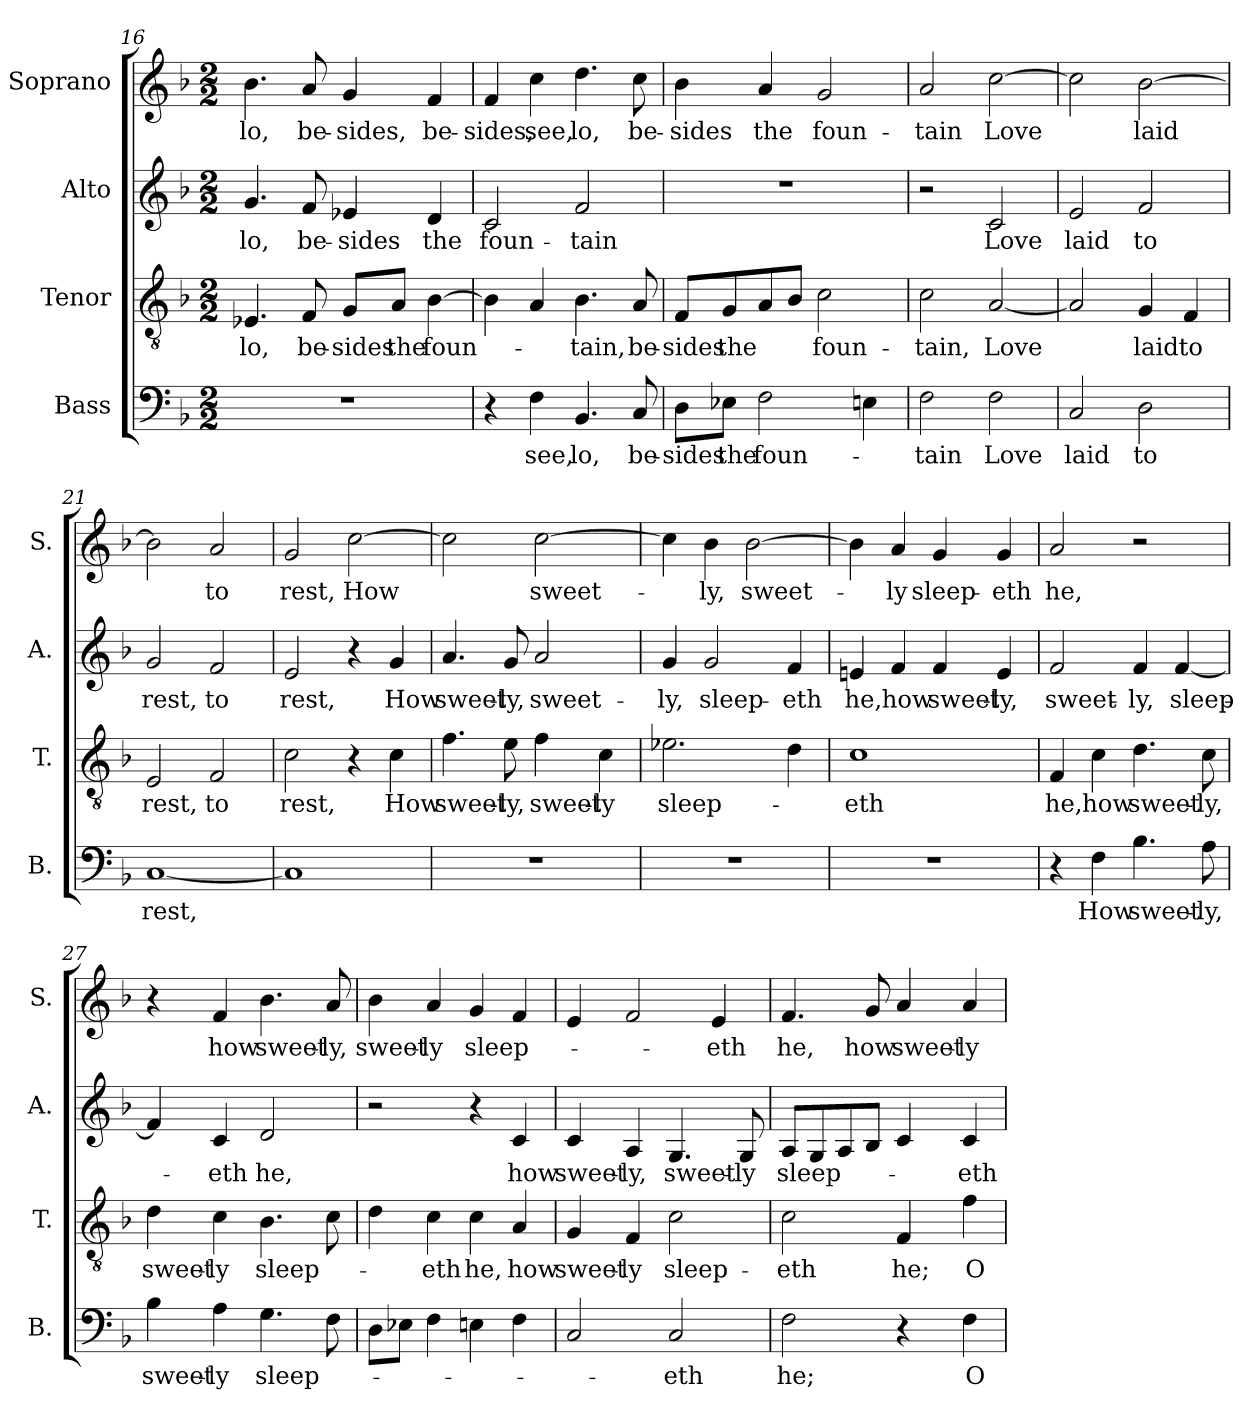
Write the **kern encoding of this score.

**kern	**text	**kern	**text	**kern	**text	**kern	**text
*part4	*part4	*part3	*part3	*part2	*part2	*part1	*part1
*staff4	*staff4	*staff3	*staff3	*staff2	*staff2	*staff1	*staff1
*I"Bass	*	*I"Tenor	*	*I"Alto	*	*I"Soprano	*
*I'B.	*	*I'T.	*	*I'A.	*	*I'S.	*
*clefF4	*	*clefGv2	*	*clefG2	*	*clefG2	*
*	*	*ITrd7c12	*	*	*	*	*
*k[b-]	*	*k[b-]	*	*k[b-]	*	*k[b-]	*
*F:	*	*F:	*	*F:	*	*F:	*
*M2/2	*	*M2/2	*	*M2/2	*	*M2/2	*
=16	=16	=16	=16	=16	=16	=16	=16
!	!	!	!LO:LY:b	!	!LO:LY:b	!	!LO:LY:b
1r	.	4.EE-X/	lo,	4.g/	lo,	4.b-\	lo,
!	!	!	!LO:LY:b	!	!LO:LY:b	!	!LO:LY:b
.	.	8FF/	be-	8f/	be-	8a/	be-
!	!	!	!LO:LY:b	!	!LO:LY:b	!	!LO:LY:b
.	.	8GG/L	-sides	4e-X/	-sides	4g/	-sides,
!	!	!	!LO:LY:b	!	!	!	!
.	.	8AA/J	the	.	.	.	.
!	!	!	!LO:LY:b	!	!LO:LY:b	!	!LO:LY:b
.	.	[>4BB-\	foun-	4d/	the	4f/	be-
!!LO:LB:g=z
=17	=17	=17	=17	=17	=17	=17	=17
!	!	!	!	!	!LO:LY:b	!	!LO:LY:b
4r	.	4BB-\]	.	2c/	foun-	4f/	-sides,
!	!LO:LY:b	!	!	!	!	!	!LO:LY:b
4F\	see,	4AA/	.	.	.	4cc\	see,
!	!LO:LY:b	!	!LO:LY:b	!	!LO:LY:b	!	!LO:LY:b
4.BB-/	lo,	4.BB-\	-tain,	2f/	-tain	4.dd\	lo,
!	!LO:LY:b	!	!LO:LY:b	!	!	!	!LO:LY:b
8C/	be-	8AA/	be-	.	.	8cc\	be-
=18	=18	=18	=18	=18	=18	=18	=18
!	!LO:LY:b	!	!LO:LY:b	!	!	!	!LO:LY:b
8D\L	-sides	8FF/L	-sides	1r	.	4b-\	-sides
!	!LO:LY:b	!	!LO:LY:b	!	!	!	!
8E-X\J	the	8GG/	the	.	.	.	.
!	!LO:LY:b	!	!	!	!	!	!LO:LY:b
2F\	foun-	8AA/	.	.	.	4a/	the
.	.	8BB-/J	.	.	.	.	.
!	!	!	!LO:LY:b	!	!	!	!LO:LY:b
.	.	2C\	foun-	.	.	2g/	foun-
4En\	.	.	.	.	.	.	.
=19	=19	=19	=19	=19	=19	=19	=19
!	!LO:LY:b	!	!LO:LY:b	!	!	!	!LO:LY:b
2F\	-tain	2C\	-tain,	2r	.	2a/	-tain
!	!LO:LY:b	!	!LO:LY:b	!	!LO:LY:b	!	!LO:LY:b
2F\	Love	[<2AA/	Love	2c/	Love	[>2cc\	Love
=20	=20	=20	=20	=20	=20	=20	=20
!	!LO:LY:b	!	!	!	!LO:LY:b	!	!
2C/	laid	2AA/]	.	2e/	laid	2cc\]	.
!	!LO:LY:b	!	!LO:LY:b	!	!LO:LY:b	!	!LO:LY:b
2D\	to	4GG/	laid	2f/	to	[>2b-\	laid
!	!	!	!LO:LY:b	!	!	!	!
.	.	4FF/	to	.	.	.	.
=21	=21	=21	=21	=21	=21	=21	=21
!	!LO:LY:b	!	!LO:LY:b	!	!LO:LY:b	!	!
[<1C	rest,	2EE/	rest,	2g/	rest,	2b-\]	.
!	!	!	!LO:LY:b	!	!LO:LY:b	!	!LO:LY:b
.	.	2FF/	to	2f/	to	2a/	to
=22	=22	=22	=22	=22	=22	=22	=22
!	!	!	!LO:LY:b	!	!LO:LY:b	!	!LO:LY:b
1C]	.	2C\	rest,	2e/	rest,	2g/	rest,
!	!	!	!	!	!	!	!LO:LY:b
.	.	4r	.	4r	.	[>2cc\	How
!	!	!	!LO:LY:b	!	!LO:LY:b	!	!
.	.	4C\	How	4g/	How	.	.
!!LO:LB:g=z
=23	=23	=23	=23	=23	=23	=23	=23
!	!	!	!LO:LY:b	!	!LO:LY:b	!	!
1r	.	4.F\	sweet-	4.a/	sweet-	2cc\]	.
!	!	!	!LO:LY:b	!	!LO:LY:b	!	!
.	.	8E\	-ly,	8g/	-ly,	.	.
!	!	!	!LO:LY:b	!	!LO:LY:b	!	!LO:LY:b
.	.	4F\	sweet-	2a/	sweet-	[>2cc\	sweet-
!	!	!	!LO:LY:b	!	!	!	!
.	.	4C\	-ly	.	.	.	.
=24	=24	=24	=24	=24	=24	=24	=24
!	!	!	!LO:LY:b	!	!LO:LY:b	!	!
1r	.	2.E-X\	sleep-	4g/	-ly,	4cc\]	.
!	!	!	!	!	!LO:LY:b	!	!LO:LY:b
.	.	.	.	2g/	sleep-	4b-\	-ly,
!	!	!	!	!	!	!	!LO:LY:b
.	.	.	.	.	.	[>2b-\	sweet-
!	!	!	!	!	!LO:LY:b	!	!
.	.	4D\	.	4f/	-eth	.	.
=25	=25	=25	=25	=25	=25	=25	=25
!	!	!	!LO:LY:b	!	!LO:LY:b	!	!
1r	.	1C	-eth	4en/	he,	4b-\]	.
!	!	!	!	!	!LO:LY:b	!	!LO:LY:b
.	.	.	.	4f/	how	4a/	-ly
!	!	!	!	!	!LO:LY:b	!	!LO:LY:b
.	.	.	.	4f/	sweet-	4g/	sleep-
!	!	!	!	!	!LO:LY:b	!	!LO:LY:b
.	.	.	.	4e/	-ly,	4g/	-eth
=26	=26	=26	=26	=26	=26	=26	=26
!	!	!	!LO:LY:b	!	!LO:LY:b	!	!LO:LY:b
4r	.	4FF/	he,	2f/	sweet-	2a/	he,
!	!LO:LY:b	!	!LO:LY:b	!	!	!	!
4F\	How	4C\	how	.	.	.	.
!	!LO:LY:b	!	!LO:LY:b	!	!LO:LY:b	!	!
4.B-\	sweet-	4.D\	sweet-	4f/	-ly,	2r	.
!	!	!	!	!	!LO:LY:b	!	!
.	.	.	.	[<4f/	sleep-	.	.
!	!LO:LY:b	!	!LO:LY:b	!	!	!	!
8A\	-ly,	8C\	-ly,	.	.	.	.
=27	=27	=27	=27	=27	=27	=27	=27
!	!LO:LY:b	!	!LO:LY:b	!	!	!	!
4B-\	sweet-	4D\	sweet-	4f/]	.	4r	.
!	!LO:LY:b	!	!LO:LY:b	!	!LO:LY:b	!	!LO:LY:b
4A\	-ly	4C\	-ly	4c/	-eth	4f/	how
!	!LO:LY:b	!	!LO:LY:b	!	!LO:LY:b	!	!LO:LY:b
4.G\	sleep-	4.BB-\	sleep-	2d/	he,	4.b-\	sweet-
!	!	!	!	!	!	!	!LO:LY:b
8F\	.	8C\	.	.	.	8a/	-ly,
!!LO:PB:g=z
=28	=28	=28	=28	=28	=28	=28	=28
!	!	!	!	!	!	!	!LO:LY:b
8D\L	.	4D\	.	2r	.	4b-\	sweet-
8E-X\J	.	.	.	.	.	.	.
!	!	!	!LO:LY:b	!	!	!	!LO:LY:b
4F\	.	4C\	-eth	.	.	4a/	-ly
!	!	!	!LO:LY:b	!	!	!	!LO:LY:b
4En\	.	4C\	he,	4r	.	4g/	sleep-
!	!	!	!LO:LY:b	!	!LO:LY:b	!	!
4F\	.	4AA/	how	4c/	how	4f/	.
=29	=29	=29	=29	=29	=29	=29	=29
!	!	!	!LO:LY:b	!	!LO:LY:b	!	!
2C/	.	4GG/	sweet-	4c/	sweet-	4e/	.
!	!	!	!LO:LY:b	!	!LO:LY:b	!	!
.	.	4FF/	-ly	4A/	-ly,	2f/	.
!	!LO:LY:b	!	!LO:LY:b	!	!LO:LY:b	!	!
2C/	-eth	2C\	sleep-	4.G/	sweet-	.	.
!	!	!	!	!	!	!	!LO:LY:b
.	.	.	.	.	.	4e/	-eth
!	!	!	!	!	!LO:LY:b	!	!
.	.	.	.	8G/	-ly	.	.
=30	=30	=30	=30	=30	=30	=30	=30
!	!LO:LY:b	!	!LO:LY:b	!	!LO:LY:b	!	!LO:LY:b
2F\	he;	2C\	-eth	8A/L	sleep-	4.f/	he,
.	.	.	.	8G/	.	.	.
.	.	.	.	8A/	.	.	.
!	!	!	!	!	!	!	!LO:LY:b
.	.	.	.	8B-/J	.	8g/	how
!	!	!	!LO:LY:b	!	!	!	!LO:LY:b
4r	.	4FF/	he;	4c/	.	4a/	sweet-
!	!LO:LY:b	!	!LO:LY:b	!	!LO:LY:b	!	!LO:LY:b
4F\	O	4F\	O	4c/	-eth	4a/	-ly
=	=	=	=	=	=	=	=
*-	*-	*-	*-	*-	*-	*-	*-
